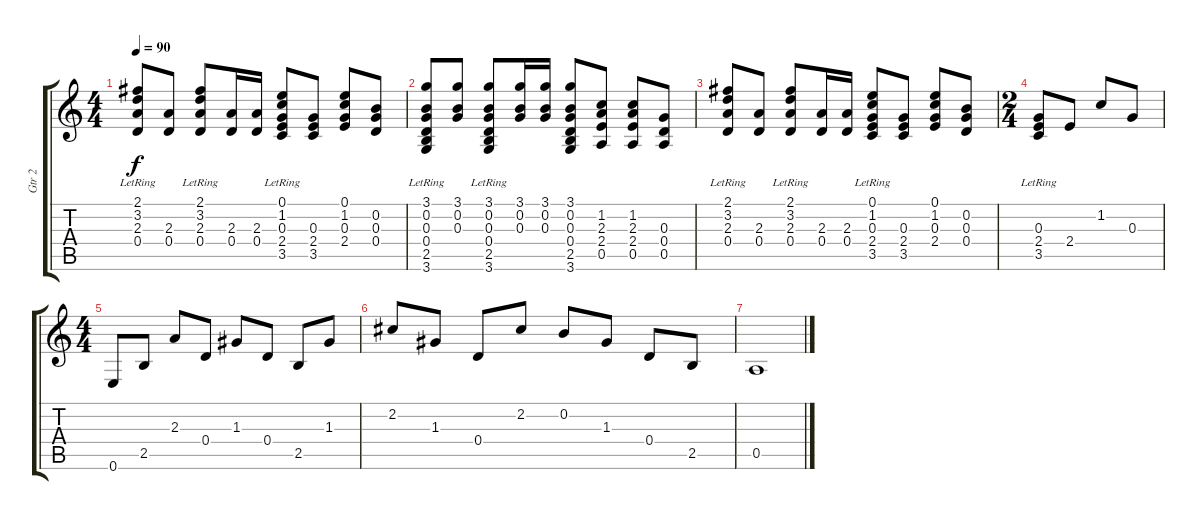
\track ("Gtr 2" "Gtr 2") {instrument distortionguitar}
\staff {score tabs}
\tuning (E4 B3 G3 D3 A2 E2) {hide}
\ts (4 4)
\tempo 90
\clef g2
\ks c
(2.1{lr} 3.2{lr} 2.3 0.4).8{dy f} (2.3 0.4).8 (2.1{lr} 3.2{lr} 2.3 0.4).8 (2.3 0.4).16 (2.3 0.4).16 (0.1{lr} 1.2{lr} 0.3 2.4 3.5).8 (0.3 2.4 3.5).8 (0.1 1.2 0.3 2.4).8 (0.2 0.3 0.4).8 |
(3.1 0.2 0.3 0.4{lr} 2.5{lr} 3.6{lr}).8 (3.1 0.2 0.3).8 (3.1 0.2 0.3 0.4{lr} 2.5{lr} 3.6{lr}).8 (3.1 0.2 0.3).16 (3.1 0.2 0.3).16 (3.1 0.2 0.3 0.4 2.5 3.6).8 (1.2 2.3 2.4 0.5).8 (1.2 2.3 2.4 0.5).8 (0.3 0.4 0.5).8 |
(2.1{lr} 3.2{lr} 2.3 0.4).8 (2.3 0.4).8 (2.1{lr} 3.2{lr} 2.3 0.4).8 (2.3 0.4).16 (2.3 0.4).16 (0.1{lr} 1.2{lr} 0.3 2.4 3.5).8 (0.3 2.4 3.5).8 (0.1 1.2 0.3 2.4).8 (0.2 0.3 0.4).8 |
\ts (2 4)
(0.3{lr} 2.4 3.5{lr}).8 2.4.8 1.2.8 0.3.8 |
\ts (4 4)
0.6.8 2.5.8 2.3.8 0.4.8 1.3.8 0.4.8 2.5.8 1.3.8 |
2.2.8 1.3.8 0.4.8 2.2.8 0.2.8 1.3.8 0.4.8 2.5.8 |
0.5.1
